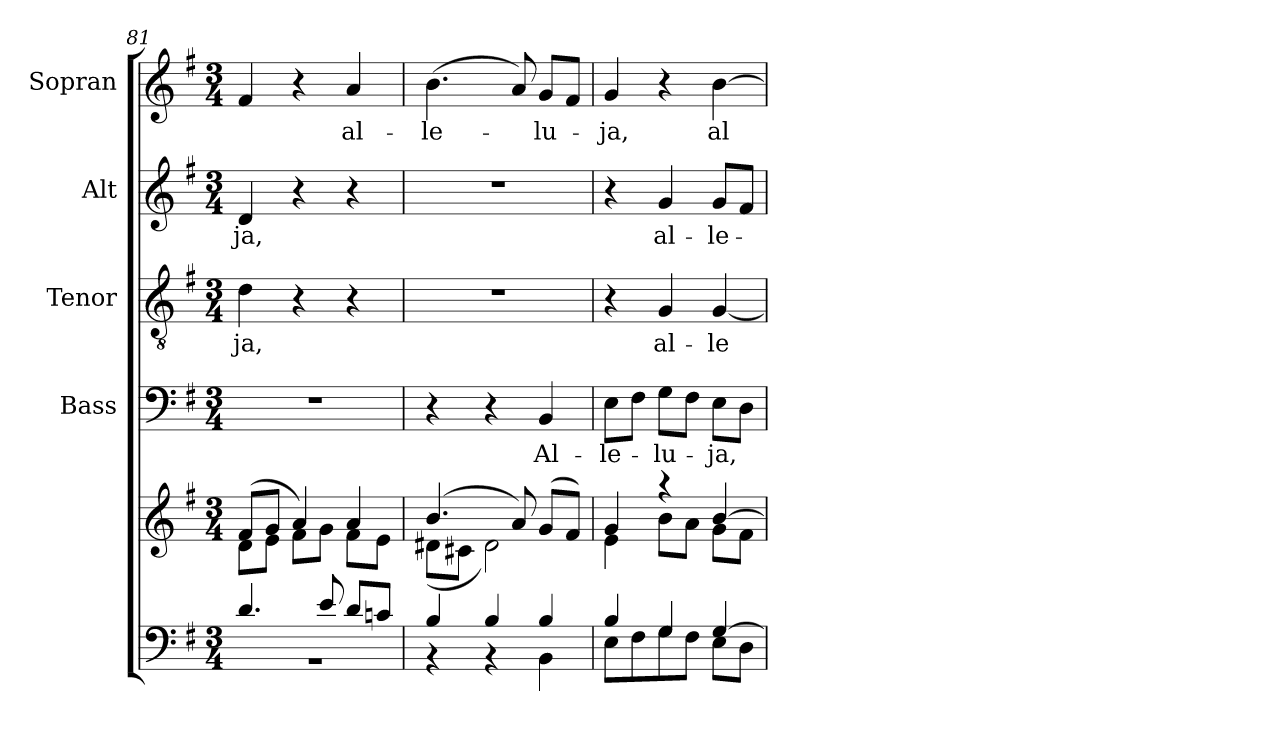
**kern	**kern	**kern	**text	**kern	**text	**kern	**text	**kern	**text
*part5	*part5	*part4	*part4	*part3	*part3	*part2	*part2	*part1	*part1
*staff6	*staff5	*staff4	*staff4	*staff3	*staff3	*staff2	*staff2	*staff1	*staff1
*	*	*I"Bass	*	*I"Tenor	*	*I"Alt	*	*I"Sopran	*
*	*	*I'B.	*	*I'T.	*	*I'A.	*	*I'S.	*
*clefF4	*clefG2	*clefF4	*	*clefGv2	*	*clefG2	*	*clefG2	*
*k[f#]	*k[f#]	*k[f#]	*	*k[f#]	*	*k[f#]	*	*k[f#]	*
*G:	*G:	*G:	*	*G:	*	*G:	*	*G:	*
*M3/4	*M3/4	*M3/4	*	*M3/4	*	*M3/4	*	*M3/4	*
=81	=81	=81	=81	=81	=81	=81	=81	=81	=81
*^	*	*	*	*	*	*	*	*	*
!	!LO:N:vis=1	!	!	!	!	!LO:LY:b	!	!LO:LY:b	!	!
*	*	*^	*	*	*	*	*	*	*	*
4.d/	2.rBB	(>8f#/L	8d\L	2.r	.	4d\	-ja,	4d/	-ja,	4f#/	.
.	.	8g/J	8e\J	.	.	.	.	.	.	.	.
.	.	4a/)	8f#\L	.	.	4r	.	4r	.	4r	.
8e/	.	.	8g\J	.	.	.	.	.	.	.	.
!	!	!	!	!	!	!	!	!	!	!	!LO:LY:b
8d/L	.	4a/	8f#\L	.	.	4r	.	4r	.	4a/	al-
8cn/J	.	.	8e\J	.	.	.	.	.	.	.	.
=82	=82	=82	=82	=82	=82	=82	=82	=82	=82	=82	=82
!	!	!	!	!	!	!	!	!	!	!	!LO:LY:b
4B/	4rBB	(4.b/	(<8d#X\L	4r	.	2.r	.	2.r	.	(>4.b\	-le-
.	.	.	8c#X\J	.	.	.	.	.	.	.	.
4B/	4rBB	.	2d#\)	4r	.	.	.	.	.	.	.
.	.	8a/)	.	.	.	.	.	.	.	8a/)	.
!	!	!	!	!	!LO:LY:b	!	!	!	!	!	!LO:LY:b
4B/	4BB\	(<8g/L	.	4BB/	Al-	.	.	.	.	8g/L	-lu-
.	.	8f#/J)	.	.	.	.	.	.	.	8f#/J	.
=83	=83	=83	=83	=83	=83	=83	=83	=83	=83	=83	=83
!	!	!	!	!	!LO:LY:b	!	!	!	!	!	!LO:LY:b
4B/	8E\L	4g/	4e\	8E\L	-le-	4r	.	4r	.	4g/	-ja,
.	8F#\	.	.	8F#\J	.	.	.	.	.	.	.
!	!	!	!	!	!LO:LY:b	!	!LO:LY:b	!	!LO:LY:b	!	!
4G/	8G\	4raa	8b\L	8G\L	-lu-	4G/	al-	4g/	al-	4r	.
.	8F#\J	.	8a\J	8F#\J	.	.	.	.	.	.	.
!	!	!	!	!	!LO:LY:b	!	!LO:LY:b	!	!LO:LY:b	!	!LO:LY:b
[>4G/	8E\L	[>4b/	8g\L	8E\L	-ja,	[4G/	-le-	8g/L	-le-	[4b\	al-
.	8D\J	.	8f#\J	8D\J	.	.	.	8f#/J	.	.	.
*v	*v	*	*	*	*	*	*	*	*	*	*
*	*v	*v	*	*	*	*	*	*	*	*
=	=	=	=	=	=	=	=	=	=
*-	*-	*-	*-	*-	*-	*-	*-	*-	*-
